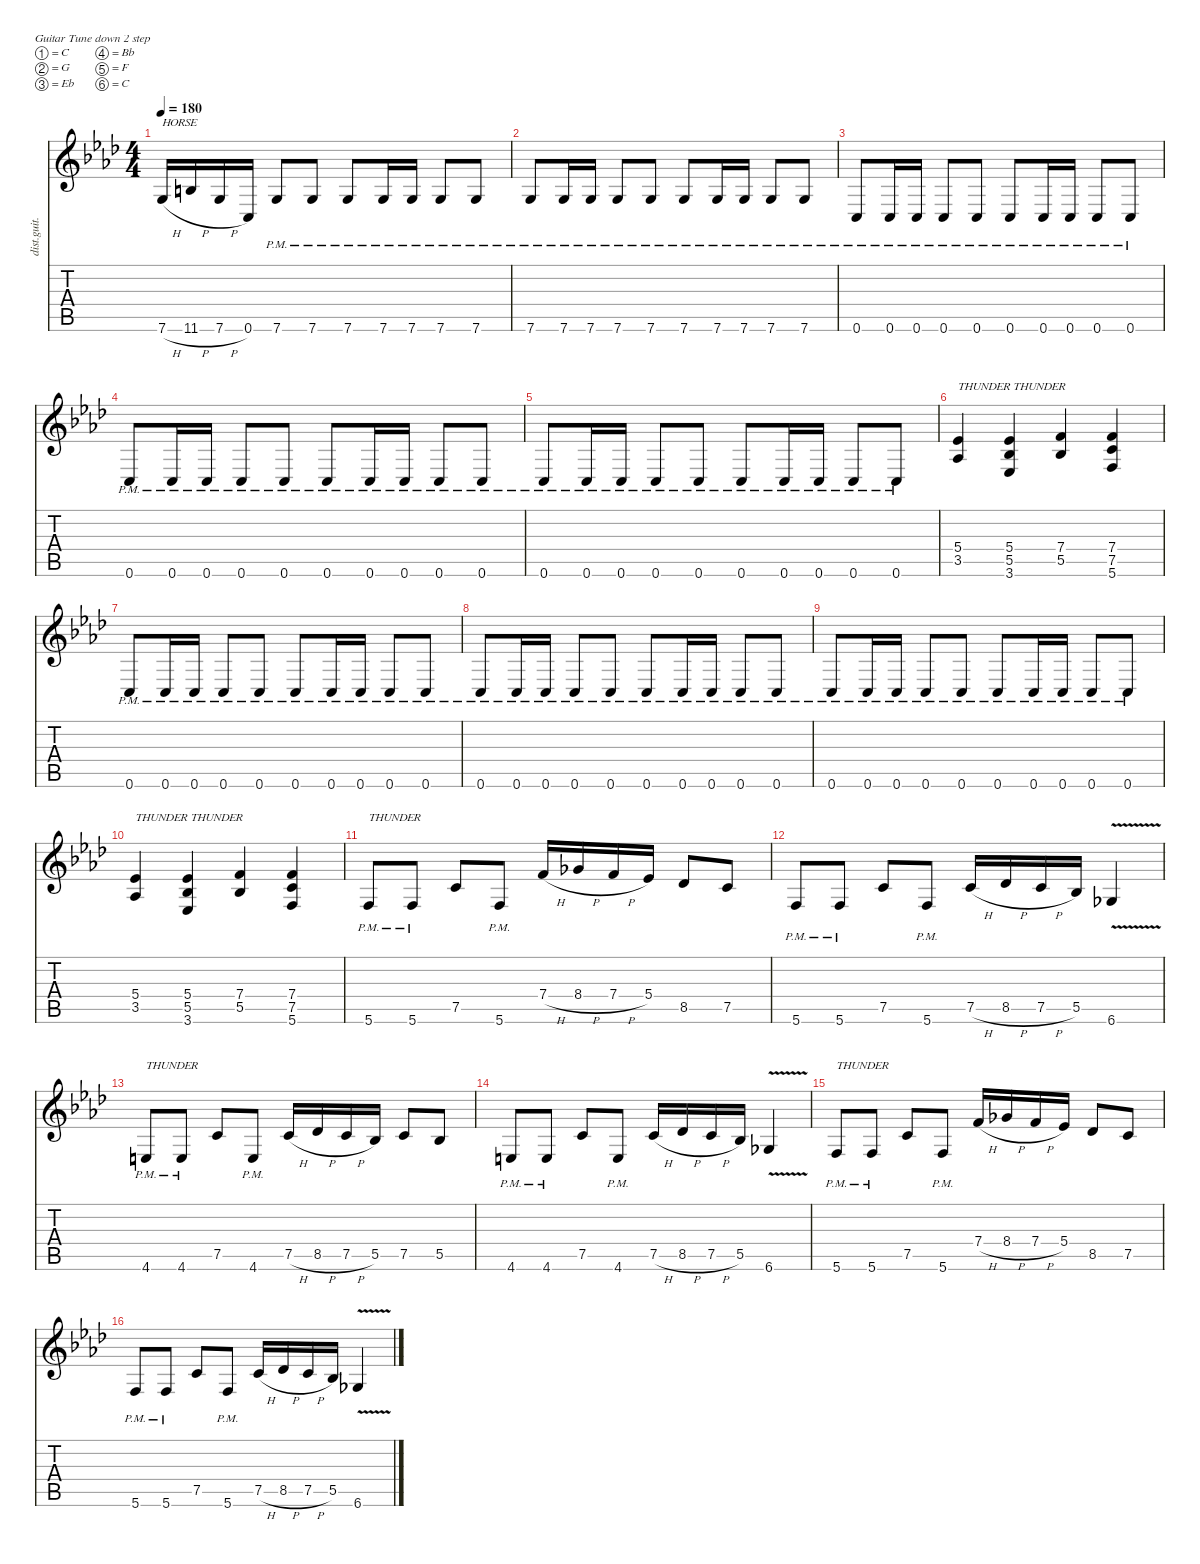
\defaultSystemsLayout 4
\hideDynamics
\bracketExtendMode nobrackets
\otherSystemsTrackNameOrientation horizontal
\track ("Gtr. 1" "dist.guit.") {instrument distortionguitar}
\staff {score tabs}
\tuning (C4 G3 Eb3 Bb2 F2 C2)
\ts (4 4)
\tempo 180
\clef g2
\ks fminor
7.6{h acc forcenatural}.16{txt "HORSE" dy f beam Up} 11.6{h acc forcenatural}.16{beam Up} 7.6{h acc forcenatural}.16{beam Up} 0.6{acc forcenatural}.16{beam Up} 7.6{pm acc forcenatural}.8{beam Up} 7.6{pm acc forcenatural}.8{beam Up} 7.6{pm acc forcenatural}.8{beam Up} 7.6{pm acc forcenatural}.16{beam Up} 7.6{pm acc forcenatural}.16{beam Up} 7.6{pm acc forcenatural}.8{beam Up} 7.6{pm acc forcenatural}.8{beam Up} |
7.6{pm acc forcenatural}.8{beam Up} 7.6{pm acc forcenatural}.16{beam Up} 7.6{pm acc forcenatural}.16{beam Up} 7.6{pm acc forcenatural}.8{beam Up} 7.6{pm acc forcenatural}.8{beam Up} 7.6{pm acc forcenatural}.8{beam Up} 7.6{pm acc forcenatural}.16{beam Up} 7.6{pm acc forcenatural}.16{beam Up} 7.6{pm acc forcenatural}.8{beam Up} 7.6{pm acc forcenatural}.8{beam Up} |
0.6{pm acc forcenatural}.8{beam Up} 0.6{pm acc forcenatural}.16{beam Up} 0.6{pm acc forcenatural}.16{beam Up} 0.6{pm acc forcenatural}.8{beam Up} 0.6{pm acc forcenatural}.8{beam Up} 0.6{pm acc forcenatural}.8{beam Up} 0.6{pm acc forcenatural}.16{beam Up} 0.6{pm acc forcenatural}.16{beam Up} 0.6{pm acc forcenatural}.8{beam Up} 0.6{pm acc forcenatural}.8{beam Up} |
0.6{pm acc forcenatural}.8{beam Up} 0.6{pm acc forcenatural}.16{beam Up} 0.6{pm acc forcenatural}.16{beam Up} 0.6{pm acc forcenatural}.8{beam Up} 0.6{pm acc forcenatural}.8{beam Up} 0.6{pm acc forcenatural}.8{beam Up} 0.6{pm acc forcenatural}.16{beam Up} 0.6{pm acc forcenatural}.16{beam Up} 0.6{pm acc forcenatural}.8{beam Up} 0.6{pm acc forcenatural}.8{beam Up} |
0.6{pm acc forcenatural}.8{beam Up} 0.6{pm acc forcenatural}.16{beam Up} 0.6{pm acc forcenatural}.16{beam Up} 0.6{pm acc forcenatural}.8{beam Up} 0.6{pm acc forcenatural}.8{beam Up} 0.6{pm acc forcenatural}.8{beam Up} 0.6{pm acc forcenatural}.16{beam Up} 0.6{pm acc forcenatural}.16{beam Up} 0.6{pm acc forcenatural}.8{beam Up} 0.6{pm acc forcenatural}.8{beam Up} |
(5.4{acc b} 3.5{acc b}).4{txt "THUNDER THUNDER" beam Up} (5.4{acc b} 5.5{acc b} 3.6{acc b}).4{beam Up} (7.4{acc forcenatural} 5.5{acc b}).4{beam Up} (7.4{acc forcenatural} 7.5{acc forcenatural} 5.6{acc forcenatural}).4{beam Up} |
0.6{pm acc forcenatural}.8{beam Up} 0.6{pm acc forcenatural}.16{beam Up} 0.6{pm acc forcenatural}.16{beam Up} 0.6{pm acc forcenatural}.8{beam Up} 0.6{pm acc forcenatural}.8{beam Up} 0.6{pm acc forcenatural}.8{beam Up} 0.6{pm acc forcenatural}.16{beam Up} 0.6{pm acc forcenatural}.16{beam Up} 0.6{pm acc forcenatural}.8{beam Up} 0.6{pm acc forcenatural}.8{beam Up} |
0.6{pm acc forcenatural}.8{beam Up} 0.6{pm acc forcenatural}.16{beam Up} 0.6{pm acc forcenatural}.16{beam Up} 0.6{pm acc forcenatural}.8{beam Up} 0.6{pm acc forcenatural}.8{beam Up} 0.6{pm acc forcenatural}.8{beam Up} 0.6{pm acc forcenatural}.16{beam Up} 0.6{pm acc forcenatural}.16{beam Up} 0.6{pm acc forcenatural}.8{beam Up} 0.6{pm acc forcenatural}.8{beam Up} |
0.6{pm acc forcenatural}.8{beam Up} 0.6{pm acc forcenatural}.16{beam Up} 0.6{pm acc forcenatural}.16{beam Up} 0.6{pm acc forcenatural}.8{beam Up} 0.6{pm acc forcenatural}.8{beam Up} 0.6{pm acc forcenatural}.8{beam Up} 0.6{pm acc forcenatural}.16{beam Up} 0.6{pm acc forcenatural}.16{beam Up} 0.6{pm acc forcenatural}.8{beam Up} 0.6{pm acc forcenatural}.8{beam Up} |
(5.4{acc b} 3.5{acc b}).4{txt "THUNDER THUNDER" beam Up} (5.4{acc b} 5.5{acc b} 3.6{acc b}).4{beam Up} (7.4{acc forcenatural} 5.5{acc b}).4{beam Up} (7.4{acc forcenatural} 7.5{acc forcenatural} 5.6{acc forcenatural}).4{beam Up} |
5.6{pm acc forcenatural}.8{txt "THUNDER" beam Up} 5.6{pm acc forcenatural}.8{beam Up} 7.5{acc forcenatural}.8{beam Up} 5.6{pm acc forcenatural}.8{beam Up} 7.4{h acc forcenatural}.16{beam Up} 8.4{h acc b}.16{beam Up} 7.4{h acc forcenatural}.16{beam Up} 5.4{acc b}.16{beam Up} 8.5{acc b}.8{beam Up} 7.5{acc forcenatural}.8{beam Up} |
5.6{pm acc forcenatural}.8{beam Up} 5.6{pm acc forcenatural}.8{beam Up} 7.5{acc forcenatural}.8{beam Up} 5.6{pm acc forcenatural}.8{beam Up} 7.5{h acc forcenatural}.16{beam Up} 8.5{h acc b}.16{beam Up} 7.5{h acc forcenatural}.16{beam Up} 5.5{acc b}.16{beam Up} 6.6{v acc b}.4{beam Up} |
4.6{pm acc forcenatural}.8{txt "THUNDER" beam Up} 4.6{pm acc forcenatural}.8{beam Up} 7.5{acc forcenatural}.8{beam Up} 4.6{pm acc forcenatural}.8{beam Up} 7.5{h acc forcenatural}.16{beam Up} 8.5{h acc b}.16{beam Up} 7.5{h acc forcenatural}.16{beam Up} 5.5{acc b}.16{beam Up} 7.5{acc forcenatural}.8{beam Up} 5.5{acc b}.8{beam Up} |
4.6{pm acc forcenatural}.8{beam Up} 4.6{pm acc forcenatural}.8{beam Up} 7.5{acc forcenatural}.8{beam Up} 4.6{pm acc forcenatural}.8{beam Up} 7.5{h acc forcenatural}.16{beam Up} 8.5{h acc b}.16{beam Up} 7.5{h acc forcenatural}.16{beam Up} 5.5{acc b}.16{beam Up} 6.6{v acc b}.4{beam Up} |
5.6{pm acc forcenatural}.8{txt "THUNDER" beam Up} 5.6{pm acc forcenatural}.8{beam Up} 7.5{acc forcenatural}.8{beam Up} 5.6{pm acc forcenatural}.8{beam Up} 7.4{h acc forcenatural}.16{beam Up} 8.4{h acc b}.16{beam Up} 7.4{h acc forcenatural}.16{beam Up} 5.4{acc b}.16{beam Up} 8.5{acc b}.8{beam Up} 7.5{acc forcenatural}.8{beam Up} |
5.6{pm acc forcenatural}.8{beam Up} 5.6{pm acc forcenatural}.8{beam Up} 7.5{acc forcenatural}.8{beam Up} 5.6{pm acc forcenatural}.8{beam Up} 7.5{h acc forcenatural}.16{beam Up} 8.5{h acc b}.16{beam Up} 7.5{h acc forcenatural}.16{beam Up} 5.5{acc b}.16{beam Up} 6.6{v acc b}.4{beam Up}
